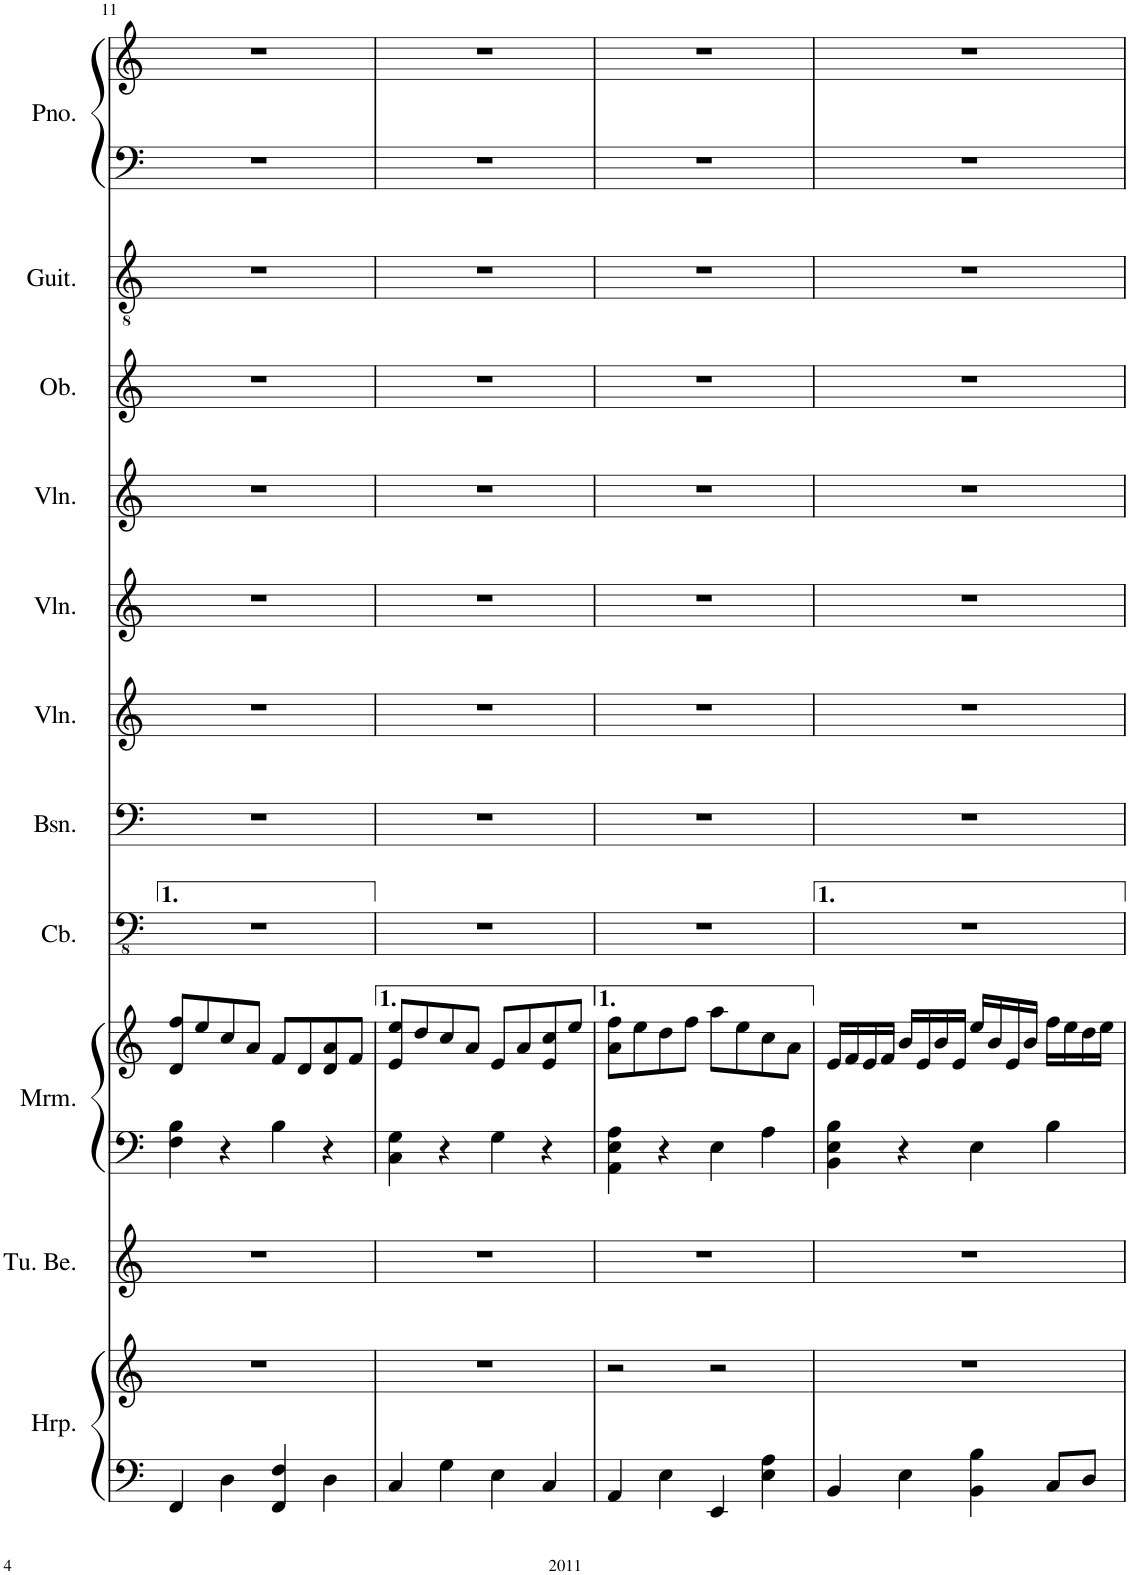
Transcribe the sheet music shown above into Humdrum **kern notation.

**kern	**kern	**kern	**kern	**kern	**kern	**kern	**kern	**kern	**kern	**kern	**kern	**kern	**kern
*part11	*part11	*part10	*part9	*part9	*part8	*part7	*part6	*part5	*part4	*part3	*part2	*part1	*part1
*staff14	*staff13	*staff12	*staff11	*staff10	*staff9	*staff8	*staff7	*staff6	*staff5	*staff4	*staff3	*staff2	*staff1
*I"Harp	*	*I"Tubular Bells	*I"Marimba	*	*I"Contrabass	*I"Bassoon	*I"Violin	*I"Violin	*I"Violin	*I"Oboe	*I"Guitar	*I"Piano	*
*I'Hrp.	*	*I'Tu. Be.	*I'Mrm.	*	*I'Cb.	*I'Bsn.	*I'Vln.	*I'Vln.	*I'Vln.	*I'Ob.	*I'Guit.	*I'Pno.	*
!!LO:PB:g=z
*clefF4	*clefG2	*clefG2	*clefF4	*clefG2	*clefFv4	*clefF4	*clefG2	*clefG2	*clefG2	*clefG2	*clefGv2	*clefF4	*clefG2
*	*	*	*	*	*ITrd7c12	*	*	*	*	*	*	*	*
*k[]	*k[]	*k[]	*k[]	*k[]	*k[]	*k[]	*k[]	*k[]	*k[]	*k[]	*k[]	*k[]	*k[]
*M4/4	*M4/4	*M4/4	*M4/4	*M4/4	*M4/4	*M4/4	*M4/4	*M4/4	*M4/4	*M4/4	*M4/4	*M4/4	*M4/4
=11	=11	=11	=11	=11	=11	=11	=11	=11	=11	=11	=11	=11	=11
4FF/	1r	1r	4F\ 4B\	8d/ 8ff/L	1r	1r	1r	1r	1r	1r	1r	1r	1r
.	.	.	.	8ee/	.	.	.	.	.	.	.	.	.
4D\	.	.	4r	8cc/	.	.	.	.	.	.	.	.	.
.	.	.	.	8a/J	.	.	.	.	.	.	.	.	.
4FF/ 4F/	.	.	4B\	8f/L	.	.	.	.	.	.	.	.	.
.	.	.	.	8d/	.	.	.	.	.	.	.	.	.
4D\	.	.	4r	8d/ 8a/	.	.	.	.	.	.	.	.	.
.	.	.	.	8f/J	.	.	.	.	.	.	.	.	.
=12	=12	=12	=12	=12	=12	=12	=12	=12	=12	=12	=12	=12	=12
4C/	1r	1r	4C\ 4G\	8e/ 8ee/L	1r	1r	1r	1r	1r	1r	1r	1r	1r
.	.	.	.	8dd/	.	.	.	.	.	.	.	.	.
4G\	.	.	4r	8cc/	.	.	.	.	.	.	.	.	.
.	.	.	.	8a/J	.	.	.	.	.	.	.	.	.
4E\	.	.	4G\	8e/L	.	.	.	.	.	.	.	.	.
.	.	.	.	8a/	.	.	.	.	.	.	.	.	.
4C/	.	.	4r	8e/ 8cc/	.	.	.	.	.	.	.	.	.
.	.	.	.	8ee/J	.	.	.	.	.	.	.	.	.
=13	=13	=13	=13	=13	=13	=13	=13	=13	=13	=13	=13	=13	=13
4AA/	2r	1r	4AA\ 4E\ 4A\	8a\ 8ff\L	1r	1r	1r	1r	1r	1r	1r	1r	1r
.	.	.	.	8ee\	.	.	.	.	.	.	.	.	.
4E\	.	.	4r	8dd\	.	.	.	.	.	.	.	.	.
.	.	.	.	8ff\J	.	.	.	.	.	.	.	.	.
4EE/	2r	.	4E\	8aa\L	.	.	.	.	.	.	.	.	.
.	.	.	.	8ee\	.	.	.	.	.	.	.	.	.
4E\ 4A\	.	.	4A\	8cc\	.	.	.	.	.	.	.	.	.
.	.	.	.	8a\J	.	.	.	.	.	.	.	.	.
=14	=14	=14	=14	=14	=14	=14	=14	=14	=14	=14	=14	=14	=14
4BB/	1r	1r	4BB\ 4E\ 4B\	16e/LL	1r	1r	1r	1r	1r	1r	1r	1r	1r
.	.	.	.	16f/	.	.	.	.	.	.	.	.	.
.	.	.	.	16e/	.	.	.	.	.	.	.	.	.
.	.	.	.	16f/JJ	.	.	.	.	.	.	.	.	.
4E\	.	.	4r	16b/LL	.	.	.	.	.	.	.	.	.
.	.	.	.	16e/	.	.	.	.	.	.	.	.	.
.	.	.	.	16b/	.	.	.	.	.	.	.	.	.
.	.	.	.	16e/JJ	.	.	.	.	.	.	.	.	.
4BB\ 4B\	.	.	4E\	16ee/LL	.	.	.	.	.	.	.	.	.
.	.	.	.	16b/	.	.	.	.	.	.	.	.	.
.	.	.	.	16e/	.	.	.	.	.	.	.	.	.
.	.	.	.	16b/JJ	.	.	.	.	.	.	.	.	.
8C/L	.	.	4B\	16ff\LL	.	.	.	.	.	.	.	.	.
.	.	.	.	16ee\	.	.	.	.	.	.	.	.	.
8D/J	.	.	.	16dd\	.	.	.	.	.	.	.	.	.
.	.	.	.	16ee\JJ	.	.	.	.	.	.	.	.	.
=	=	=	=	=	=	=	=	=	=	=	=	=	=
*-	*-	*-	*-	*-	*-	*-	*-	*-	*-	*-	*-	*-	*-
